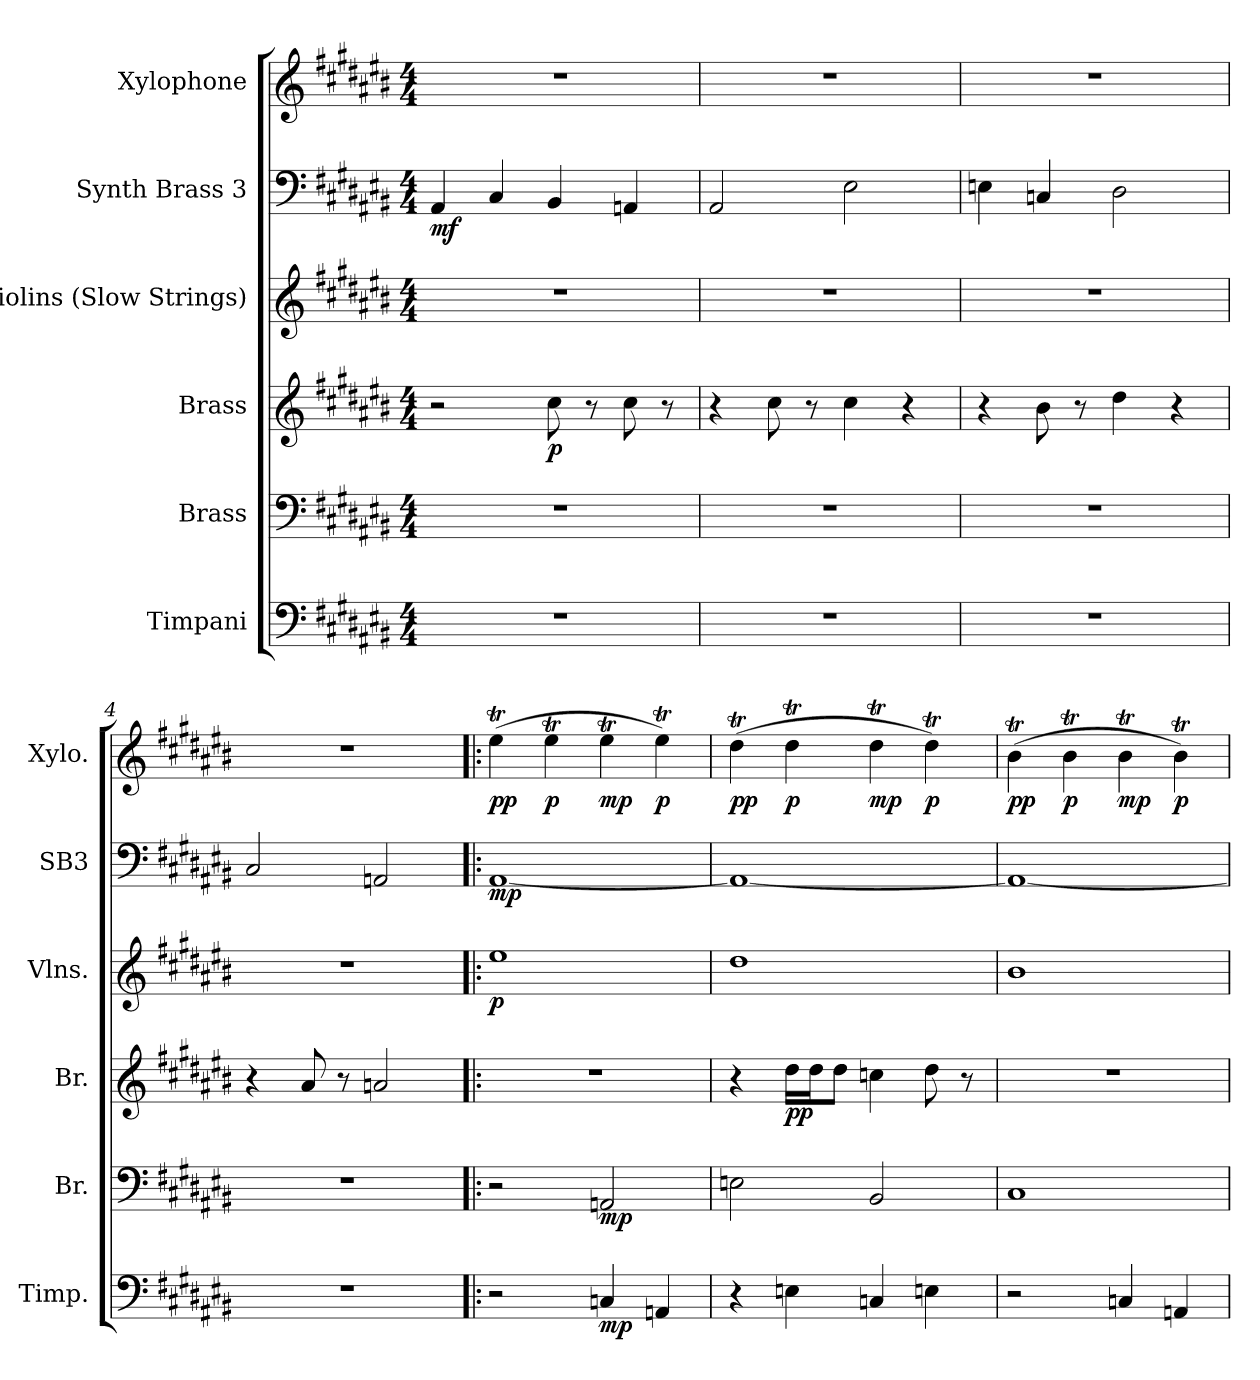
**kern	**dynam	**kern	**dynam	**kern	**dynam	**kern	**dynam	**kern	**dynam	**kern	**dynam
*part6	*part6	*part5	*part5	*part4	*part4	*part3	*part3	*part2	*part2	*part1	*part1
*staff6	*staff6	*staff5	*staff5	*staff4	*staff4	*staff3	*staff3	*staff2	*staff2	*staff1	*staff1
*I"Timpani	*	*I"Brass	*	*I"Brass	*	*I"Violins (Slow Strings)	*	*I"Synth Brass 3	*	*I"Xylophone	*
*I'Timp.	*	*I'Br.	*	*I'Br.	*	*I'Vlns.	*	*I'SB3	*	*I'Xylo.	*
*clefF4	*	*clefF4	*	*clefG2	*	*clefG2	*	*clefF4	*	*clefG2	*
*	*	*	*	*	*	*	*	*ITrd7c12	*	*	*
*k[f#c#g#d#a#e#b#]	*	*k[f#c#g#d#a#e#b#]	*	*k[f#c#g#d#a#e#b#]	*	*k[f#c#g#d#a#e#b#]	*	*k[f#c#g#d#a#e#b#]	*	*k[f#c#g#d#a#e#b#]	*
*M4/4	*	*M4/4	*	*M4/4	*	*M4/4	*	*M4/4	*	*M4/4	*
*MM110	*	*MM110	*	*MM110	*	*MM110	*	*MM110	*	*MM110	*
=1	=1	=1	=1	=1	=1	=1	=1	=1	=1	=1	=1
!	!	!	!	!	!	!	!	!	!LO:DY:b	!	!
1r	.	1r	.	2r	.	1r	.	4AAA#/	mf	1r	.
.	.	.	.	.	.	.	.	4CC#/	.	.	.
!	!	!	!	!	!LO:DY:b	!	!	!	!	!	!
.	.	.	.	8cc#\	p	.	.	4BBB#/	.	.	.
.	.	.	.	8r	.	.	.	.	.	.	.
.	.	.	.	8cc#\	.	.	.	4AAAn/	.	.	.
.	.	.	.	8r	.	.	.	.	.	.	.
=2	=2	=2	=2	=2	=2	=2	=2	=2	=2	=2	=2
1r	.	1r	.	4r	.	1r	.	2AAA#/	.	1r	.
.	.	.	.	8cc#\	.	.	.	.	.	.	.
.	.	.	.	8r	.	.	.	.	.	.	.
.	.	.	.	4cc#\	.	.	.	2EE#\	.	.	.
.	.	.	.	4r	.	.	.	.	.	.	.
=3	=3	=3	=3	=3	=3	=3	=3	=3	=3	=3	=3
1r	.	1r	.	4r	.	1r	.	4EEn\	.	1r	.
.	.	.	.	8b#\	.	.	.	4CCn/	.	.	.
.	.	.	.	8r	.	.	.	.	.	.	.
.	.	.	.	4dd#\	.	.	.	2DD#\	.	.	.
.	.	.	.	4r	.	.	.	.	.	.	.
=4	=4	=4	=4	=4	=4	=4	=4	=4	=4	=4	=4
1r	.	1r	.	4r	.	1r	.	2CC#/	.	1r	.
.	.	.	.	8a#/	.	.	.	.	.	.	.
.	.	.	.	8r	.	.	.	.	.	.	.
.	.	.	.	2an/	.	.	.	2AAAn/	.	.	.
=5!|:	=5!|:	=5!|:	=5!|:	=5!|:	=5!|:	=5!|:	=5!|:	=5!|:	=5!|:	=5!|:	=5!|:
!	!	!	!	!	!	!	!LO:DY:b	!	!LO:DY:b	!	!LO:DY:b
2r	.	2r	.	1r	.	1ee#	p	[1AAA#	mp	(4ee#t\	pp
!	!	!	!	!	!	!	!	!	!	!	!LO:DY:b
.	.	.	.	.	.	.	.	.	.	4ee#t\	p
!	!LO:DY:b	!	!LO:DY:b	!	!	!	!	!	!	!	!LO:DY:b
4Cn/	mp	2AAn/	mp	.	.	.	.	.	.	4ee#t\	mp
!	!	!	!	!	!	!	!	!	!	!	!LO:DY:b
4AAn/	.	.	.	.	.	.	.	.	.	4ee#t\)	p
!!LO:PB:g=z
=6	=6	=6	=6	=6	=6	=6	=6	=6	=6	=6	=6
!	!	!	!	!	!	!	!	!	!	!	!LO:DY:b
4r	.	2En\	.	4r	.	1dd#	.	1AAA#_	.	(4dd#T\	pp
!	!	!	!	!	!LO:DY:b	!	!	!	!	!	!LO:DY:b
4En\	.	.	.	16dd#\LL	pp	.	.	.	.	4dd#T\	p
.	.	.	.	16dd#\J	.	.	.	.	.	.	.
.	.	.	.	8dd#\J	.	.	.	.	.	.	.
!	!	!	!	!	!	!	!	!	!	!	!LO:DY:b
4Cn/	.	2BB#/	.	4ccn\	.	.	.	.	.	4dd#T\	mp
!	!	!	!	!	!	!	!	!	!	!	!LO:DY:b
4En\	.	.	.	8dd#\	.	.	.	.	.	4dd#T\)	p
.	.	.	.	8r	.	.	.	.	.	.	.
=7	=7	=7	=7	=7	=7	=7	=7	=7	=7	=7	=7
!	!	!	!	!	!	!	!	!	!	!	!LO:DY:b
2r	.	1C#	.	1r	.	1b#	.	1AAA#_	.	(4b#t\	pp
!	!	!	!	!	!	!	!	!	!	!	!LO:DY:b
.	.	.	.	.	.	.	.	.	.	4b#t\	p
!	!	!	!	!	!	!	!	!	!	!	!LO:DY:b
4Cn/	.	.	.	.	.	.	.	.	.	4b#t\	mp
!	!	!	!	!	!	!	!	!	!	!	!LO:DY:b
4AAn/	.	.	.	.	.	.	.	.	.	4b#t\)	p
=	=	=	=	=	=	=	=	=	=	=	=
*-	*-	*-	*-	*-	*-	*-	*-	*-	*-	*-	*-
